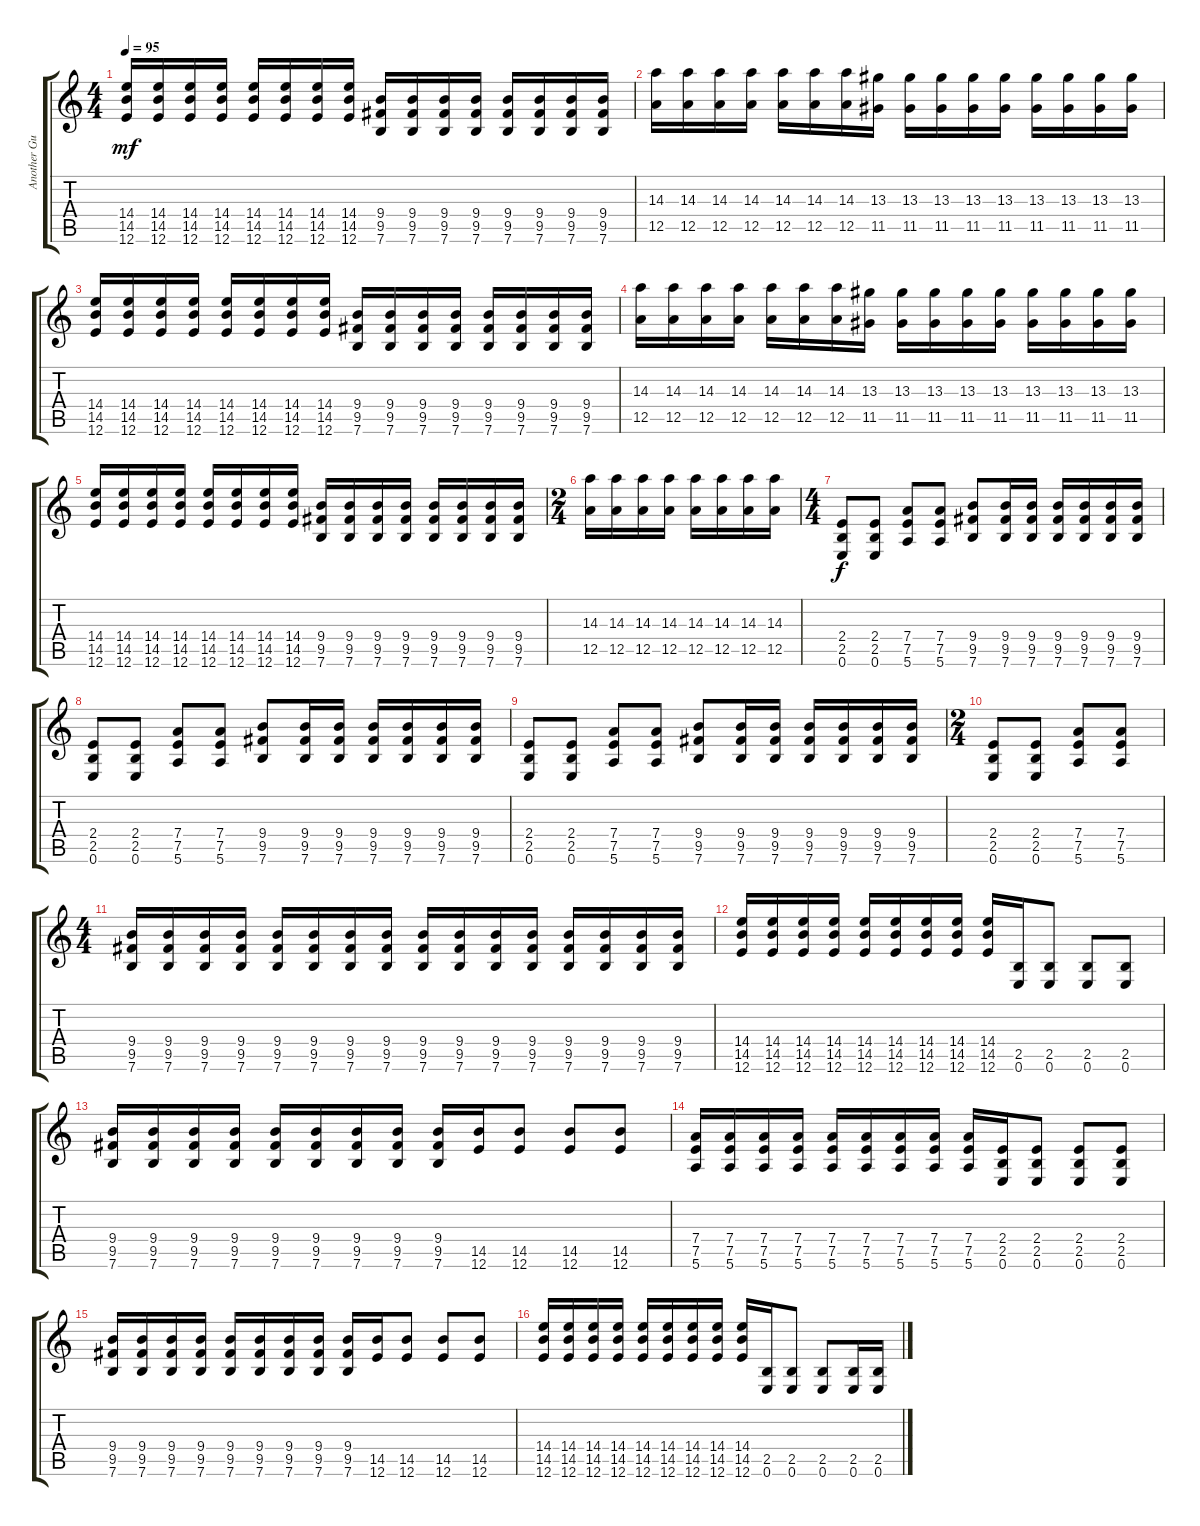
\track ("Another Guy" "Another Gu") {instrument electricguitarmuted}
\staff {score tabs}
\tuning (E4 B3 G3 D3 A2 E2) {hide}
\ts (4 4)
\tempo 95
\clef g2
\ks c
(14.4 14.5 12.6).16{dy mf instrument overdrivenguitar} (14.4 14.5 12.6).16 (14.4 14.5 12.6).16 (14.4 14.5 12.6).16 (14.4 14.5 12.6).16 (14.4 14.5 12.6).16 (14.4 14.5 12.6).16 (14.4 14.5 12.6).16 (9.4 9.5 7.6).16 (9.4 9.5 7.6).16 (9.4 9.5 7.6).16 (9.4 9.5 7.6).16 (9.4 9.5 7.6).16 (9.4 9.5 7.6).16 (9.4 9.5 7.6).16 (9.4 9.5 7.6).16 |
(14.3 12.5).16 (14.3 12.5).16 (14.3 12.5).16 (14.3 12.5).16 (14.3 12.5).16 (14.3 12.5).16 (14.3 12.5).16 (13.3 11.5).16 (13.3 11.5).16 (13.3 11.5).16 (13.3 11.5).16 (13.3 11.5).16 (13.3 11.5).16 (13.3 11.5).16 (13.3 11.5).16 (13.3 11.5).16 |
(14.4 14.5 12.6).16{volume 10 instrument overdrivenguitar} (14.4 14.5 12.6).16 (14.4 14.5 12.6).16 (14.4 14.5 12.6).16 (14.4 14.5 12.6).16 (14.4 14.5 12.6).16 (14.4 14.5 12.6).16 (14.4 14.5 12.6).16 (9.4 9.5 7.6).16 (9.4 9.5 7.6).16 (9.4 9.5 7.6).16 (9.4 9.5 7.6).16 (9.4 9.5 7.6).16 (9.4 9.5 7.6).16 (9.4 9.5 7.6).16 (9.4 9.5 7.6).16 |
(14.3 12.5).16 (14.3 12.5).16 (14.3 12.5).16 (14.3 12.5).16 (14.3 12.5).16 (14.3 12.5).16 (14.3 12.5).16 (13.3 11.5).16 (13.3 11.5).16 (13.3 11.5).16 (13.3 11.5).16 (13.3 11.5).16 (13.3 11.5).16 (13.3 11.5).16 (13.3 11.5).16 (13.3 11.5).16 |
(14.4 14.5 12.6).16{instrument overdrivenguitar} (14.4 14.5 12.6).16 (14.4 14.5 12.6).16 (14.4 14.5 12.6).16 (14.4 14.5 12.6).16 (14.4 14.5 12.6).16 (14.4 14.5 12.6).16 (14.4 14.5 12.6).16 (9.4 9.5 7.6).16 (9.4 9.5 7.6).16 (9.4 9.5 7.6).16 (9.4 9.5 7.6).16 (9.4 9.5 7.6).16 (9.4 9.5 7.6).16 (9.4 9.5 7.6).16 (9.4 9.5 7.6).16 |
\ts (2 4)
(14.3 12.5).16 (14.3 12.5).16 (14.3 12.5).16 (14.3 12.5).16 (14.3 12.5).16 (14.3 12.5).16 (14.3 12.5).16 (14.3 12.5).16 |
\ts (4 4)
(2.4 2.5 0.6).8{dy f} (2.4 2.5 0.6).8 (7.4 7.5 5.6).8 (7.4 7.5 5.6).8 (9.4 9.5 7.6).8 (9.4 9.5 7.6).16 (9.4 9.5 7.6).16 (9.4 9.5 7.6).16 (9.4 9.5 7.6).16 (9.4 9.5 7.6).16 (9.4 9.5 7.6).16 |
(2.4 2.5 0.6).8 (2.4 2.5 0.6).8 (7.4 7.5 5.6).8 (7.4 7.5 5.6).8 (9.4 9.5 7.6).8 (9.4 9.5 7.6).16 (9.4 9.5 7.6).16 (9.4 9.5 7.6).16 (9.4 9.5 7.6).16 (9.4 9.5 7.6).16 (9.4 9.5 7.6).16 |
(2.4 2.5 0.6).8 (2.4 2.5 0.6).8 (7.4 7.5 5.6).8 (7.4 7.5 5.6).8 (9.4 9.5 7.6).8 (9.4 9.5 7.6).16 (9.4 9.5 7.6).16 (9.4 9.5 7.6).16 (9.4 9.5 7.6).16 (9.4 9.5 7.6).16 (9.4 9.5 7.6).16 |
\ts (2 4)
(2.4 2.5 0.6).8 (2.4 2.5 0.6).8 (7.4 7.5 5.6).8 (7.4 7.5 5.6).8 |
\ts (4 4)
(9.4 9.5 7.6).16 (9.4 9.5 7.6).16 (9.4 9.5 7.6).16 (9.4 9.5 7.6).16 (9.4 9.5 7.6).16 (9.4 9.5 7.6).16 (9.4 9.5 7.6).16 (9.4 9.5 7.6).16 (9.4 9.5 7.6).16 (9.4 9.5 7.6).16 (9.4 9.5 7.6).16 (9.4 9.5 7.6).16 (9.4 9.5 7.6).16 (9.4 9.5 7.6).16 (9.4 9.5 7.6).16 (9.4 9.5 7.6).16 |
(14.4 14.5 12.6).16 (14.4 14.5 12.6).16 (14.4 14.5 12.6).16 (14.4 14.5 12.6).16 (14.4 14.5 12.6).16 (14.4 14.5 12.6).16 (14.4 14.5 12.6).16 (14.4 14.5 12.6).16 (14.4 14.5 12.6).16 (2.5 0.6).16 (2.5 0.6).8 (2.5 0.6).8 (2.5 0.6).8 |
(9.4 9.5 7.6).16 (9.4 9.5 7.6).16 (9.4 9.5 7.6).16 (9.4 9.5 7.6).16 (9.4 9.5 7.6).16 (9.4 9.5 7.6).16 (9.4 9.5 7.6).16 (9.4 9.5 7.6).16 (9.4 9.5 7.6).16 (14.5 12.6).16 (14.5 12.6).8 (14.5 12.6).8 (14.5 12.6).8 |
(7.4 7.5 5.6).16 (7.4 7.5 5.6).16 (7.4 7.5 5.6).16 (7.4 7.5 5.6).16 (7.4 7.5 5.6).16 (7.4 7.5 5.6).16 (7.4 7.5 5.6).16 (7.4 7.5 5.6).16 (7.4 7.5 5.6).16 (2.4 2.5 0.6).16 (2.4 2.5 0.6).8 (2.4 2.5 0.6).8 (2.4 2.5 0.6).8 |
(9.4 9.5 7.6).16 (9.4 9.5 7.6).16 (9.4 9.5 7.6).16 (9.4 9.5 7.6).16 (9.4 9.5 7.6).16 (9.4 9.5 7.6).16 (9.4 9.5 7.6).16 (9.4 9.5 7.6).16 (9.4 9.5 7.6).16 (14.5 12.6).16 (14.5 12.6).8 (14.5 12.6).8 (14.5 12.6).8 |
(14.4 14.5 12.6).16 (14.4 14.5 12.6).16 (14.4 14.5 12.6).16 (14.4 14.5 12.6).16 (14.4 14.5 12.6).16 (14.4 14.5 12.6).16 (14.4 14.5 12.6).16 (14.4 14.5 12.6).16 (14.4 14.5 12.6).16 (2.5 0.6).16 (2.5 0.6).8 (2.5 0.6).8 (2.5 0.6).16 (2.5 0.6).16
